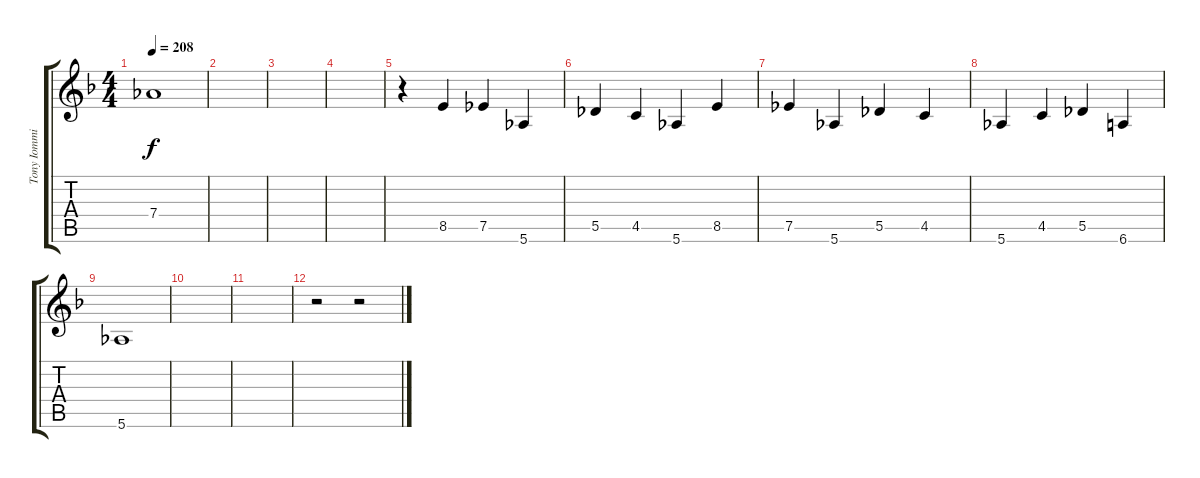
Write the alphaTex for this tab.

\track ("Tony Iommi" "Tony Iommi") {instrument overdrivenguitar}
\staff {score tabs}
\tuning (Eb4 Bb3 Gb3 Db3 Ab2 Eb2) {hide}
\ts (4 4)
\tempo 208
\clef g2
\ks f
7.4.1{dy f} |
|
|
|
r.4 8.5.4 7.5.4 5.6.4 |
5.5.4 4.5.4 5.6.4 8.5.4 |
7.5.4 5.6.4 5.5.4 4.5.4 |
5.6.4 4.5.4 5.5.4 6.6.4 |
5.6.1 |
|
|
r.2 r.2
